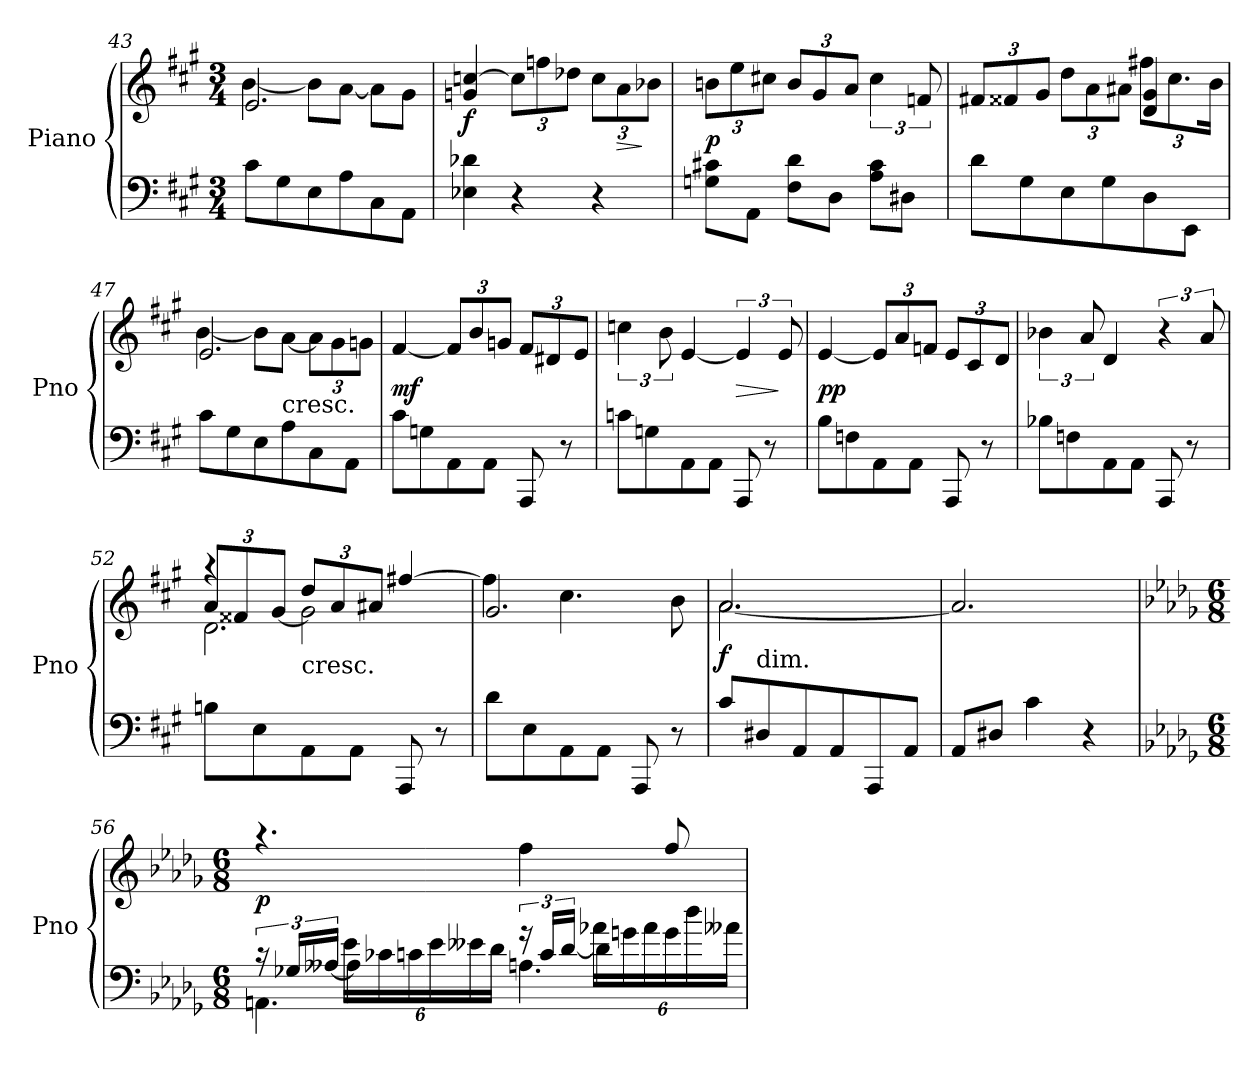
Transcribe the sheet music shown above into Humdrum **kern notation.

**kern	**kern	**dynam
*part1	*part1	*part1
*staff2	*staff1	*staff1/2
*I"Piano	*	*
*I'Pno	*	*
*clefF4	*clefG2	*
*k[f#c#g#]	*k[f#c#g#]	*
*M3/4	*M3/4	*
=43	=43	=43
*	*^	*
8c#L	2.e	[4b	.
8G#	.	.	.
8E	.	8bL]	.
8A	.	[8aJ	.
8C#	.	8aL]	.
8AAJ	.	8g#J	.
*	*v	*v	*
=44	=44	=44
4E-X 4d-X	4gn [4ccn	f
4r	12ccL]	.
.	12ffn	.
.	12dd-XJ	.
4r	12ccL	.
.	12a	>
.	12b-XJ	]
=45	=45	=45
8Gn 8c#XL	12bnL	p
.	12ee	.
8AAJ	.	.
.	12cc#XJ	.
8F# 8dL	12bL	.
.	12g#	.
8DJ	.	.
.	12aJ	.
8A 8c#L	6cc#	.
8D#XJ	.	.
.	12fn	.
=46	=46	=46
*	*^	*
8dL	4ryy	12f#XL	.
.	.	12f##X	.
8G#	.	.	.
.	.	12g#J	.
8E	4ryy	12ddL	.
.	.	12a	.
8G#	.	.	.
.	.	12a#XJ	.
8D	4d 4g#	12ff#XL	.
.	.	12.cc#	.
8EEJ	.	.	.
.	.	24bJk	.
=47	=47	=47	=47
8c#L	2.e	[4b	.
8G#	.	.	.
8E	.	8bL]	.
!	!	!LO:TX:c:t=cresc.	!
8A	.	[8aJ	.
8C#	.	12aL]	.
.	.	12g#	.
8AAJ	.	.	.
.	.	12gnJ	.
*	*v	*v	*
=48	=48	=48
8c#L	[4f#	mf
8Gn	.	.
8AA	12f#L]	.
.	12b	.
8AAJ	.	.
.	12gnJ	.
8AAA	12f#L	.
.	12d#X	.
8r	.	.
.	12eJ	.
=49	=49	=49
8cnL	6ccn	.
8Gn	.	.
.	12b	.
8AA	[4e	.
8AAJ	.	.
8AAA	6e]	>
8r	.	.
.	12e	]
=50	=50	=50
8BL	[4e	pp
8Fn	.	.
8AA	12eL]	.
.	12a	.
8AAJ	.	.
.	12fnJ	.
8AAA	12eL	.
.	12c#	.
8r	.	.
.	12dJ	.
=51	=51	=51
8B-XL	6b-X	.
8Fn	.	.
.	12a	.
8AA	4d	.
8AAJ	.	.
8AAA	6r	.
8r	.	.
.	12a	.
=52	=52	=52
*	*^	*
*	*	*^	*
8BnL	2.d\	12a/L	4raa	.
.	.	12f##X	.	.
8E	.	.	.	.
.	.	[12g#J	.	.
!	!	!LO:TX:c:t=cresc.	!	!
8AA	.	2g#]	12ddL	.
.	.	.	12a	.
8AAJ	.	.	.	.
.	.	.	12a#XJ	.
8AAA	.	.	[4ff#X	.
8r	.	.	.	.
*	*	*v	*v	*
=53	=53	=53	=53
8dL	2.g#	4ff#]	.
8E	.	.	.
8AA	.	4.cc#	.
8AAJ	.	.	.
8AAA	.	.	.
8r	.	8b	.
=54	=54	=54	=54
*	*	*^	*
8c#L	2.a	[2.a	8ryy	f
!	!	!	!LO:TX:c:t=dim.	!
8D#X	.	.	2ryy	.
8AA	.	.	.	.
8AA	.	.	.	.
8AAA	.	.	.	.
8AAJ	.	.	8ryy	.
*	*v	*v	*v	*
=55	=55	=55
8AAL	2.a]	.
8D#XJ	.	.
4c#	.	.
4r	.	.
=56	=56	=56
*k[b-e-a-d-g-]	*k[b-e-a-d-g-]	*
*M6/8	*M6/8	*
*^	*	*
*	*^	*	*
4.AAn\	24rc	8ryy	4.raa	p
.	24G-X/LL	.	.	.
.	[24A--XJJ	.	.	.
.	4A--]	24e-\LL	.	.
.	.	24c-X	.	.
.	.	24cn\	.	.
.	.	24e-\	.	.
.	.	24e--X\	.	.
.	.	24d-\JJ	.	.
4.An\	24rg	8ryy	4ff	.
.	24c/LL	.	.	.
.	[24d-JJ	.	.	.
.	4d-]	24a-XLL	.	.
.	.	24gn\	.	.
.	.	24a-\	.	.
.	.	24g\	8ff/	.
.	.	24dd-\	.	.
.	.	24a--X\JJ	.	.
*v	*v	*v	*	*
=	=	=
*-	*-	*-
